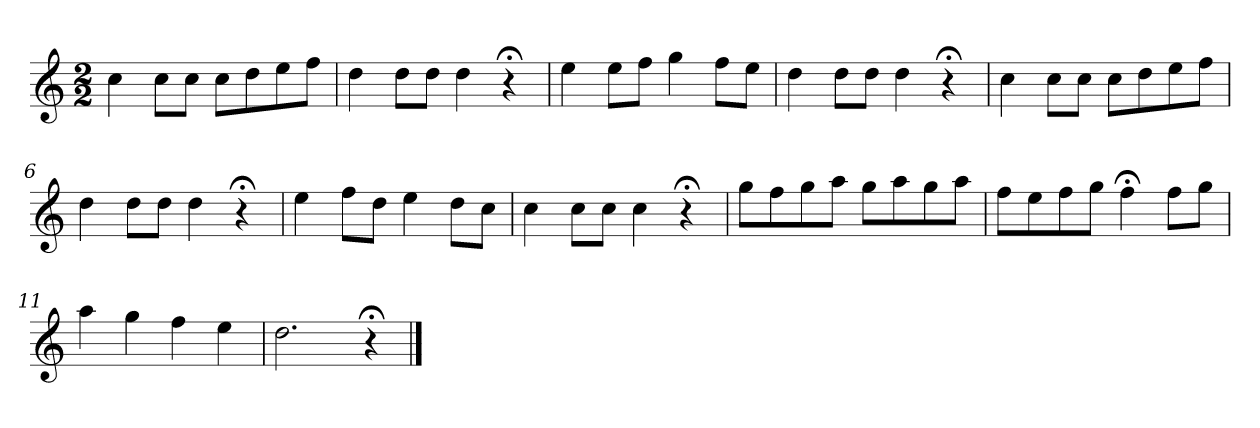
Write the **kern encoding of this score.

**kern
*part1
*staff1
*k[]
*C:
*M2/2
*MM120
=1
4cc
8ccL
8ccJ
8ccL
8dd
8ee
8ffJ
=2
4dd
8ddL
8ddJ
4dd
4r;<
=3
4ee
8eeL
8ffJ
4gg
8ffL
8eeJ
=4
4dd
8ddL
8ddJ
4dd
4r;<
=5
4cc
8ccL
8ccJ
8ccL
8dd
8ee
8ffJ
=6
4dd
8ddL
8ddJ
4dd
4r;<
=7
4ee
8ffL
8ddJ
4ee
8ddL
8ccJ
=8
4cc
8ccL
8ccJ
4cc
4r;<
=9
8ggL
8ff
8gg
8aaJ
8ggL
8aa
8gg
8aaJ
=10
8ffL
8ee
8ff
8ggJ
4ff;<
8ffL
8ggJ
=11
4aa
4gg
4ff
4ee
=12
2.dd
4r;<
==
*-
